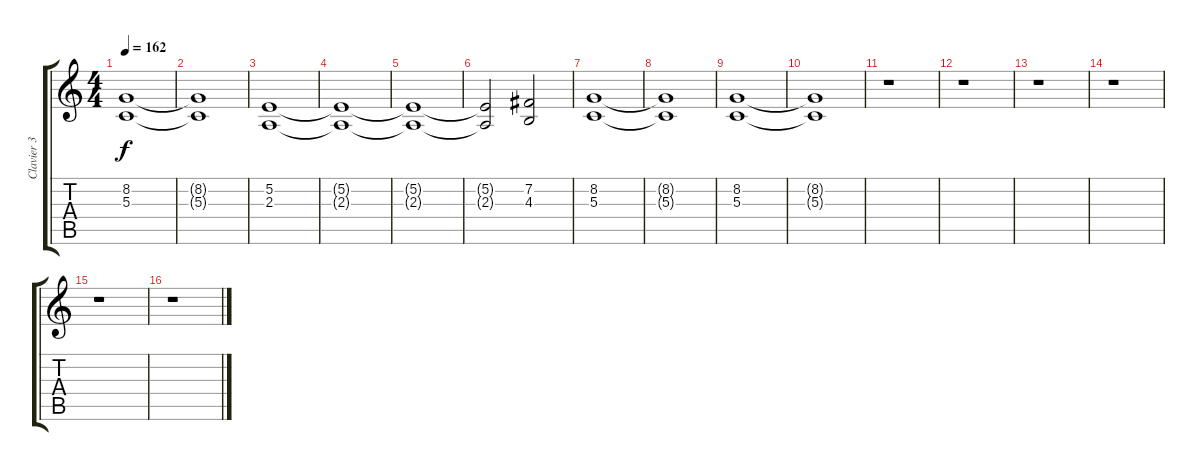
\track ("Clavier 3" "Clavier 3") {instrument rockorgan}
\staff {score tabs}
\tuning (E4 B3 G3 D3 A2 E2) {hide}
\ts (4 4)
\tempo 162
\clef g2
\ks c
(8.2{t} 5.3{t}).1{dy f} |
(8.2{t} 5.3{t}).1 |
(5.2 2.3).1 |
(5.2{t} 2.3{t}).1 |
(5.2{t} 2.3{t}).1 |
(5.2{t} 2.3{t}).2 (7.2 4.3).2 |
(8.2 5.3).1 |
(8.2{t} 5.3{t}).1 |
(8.2 5.3).1 |
(8.2{t} 5.3{t}).1 |
r.1 |
r.1 |
r.1 |
r.1 |
r.1 |
r.1
